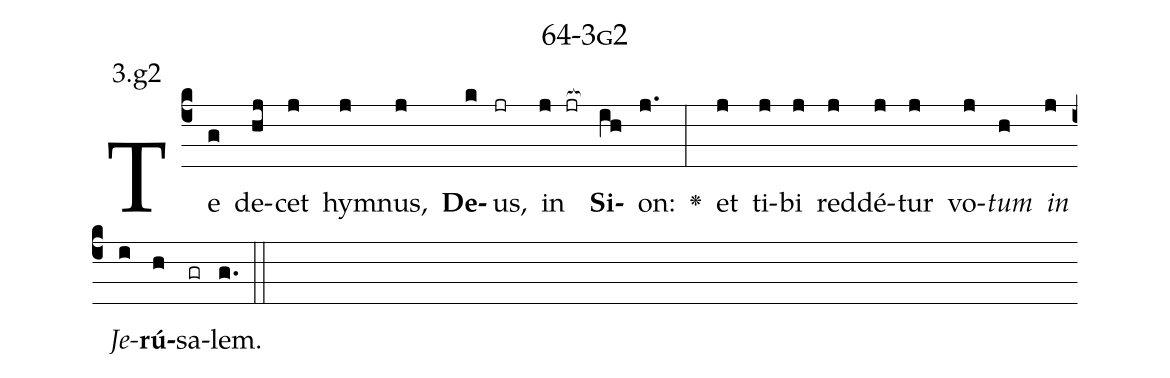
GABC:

name: 64-3g2;
annotation: 3.g2;
%%
(c4)Te(g) de(hj)cet(j) hym(j)nus,(j) <b>De</b>(k)us,(jr) in(j jr[ocb:1{]) <b>Si</b>(ih[ocb:0}])on:(j.) <v>\greheightstar</v>(:) et(j) ti(j)bi(j) red(j)dé(j)tur(j) vo(j)<i>tum</i>(h) <i>in</i>(j) <i>Je</i>(i)<b>rú</b>(h)sa(gr)lem.(g.) (::)


%E(j) u(h) o(j) u(i) a(h) e.(g.) (::)
